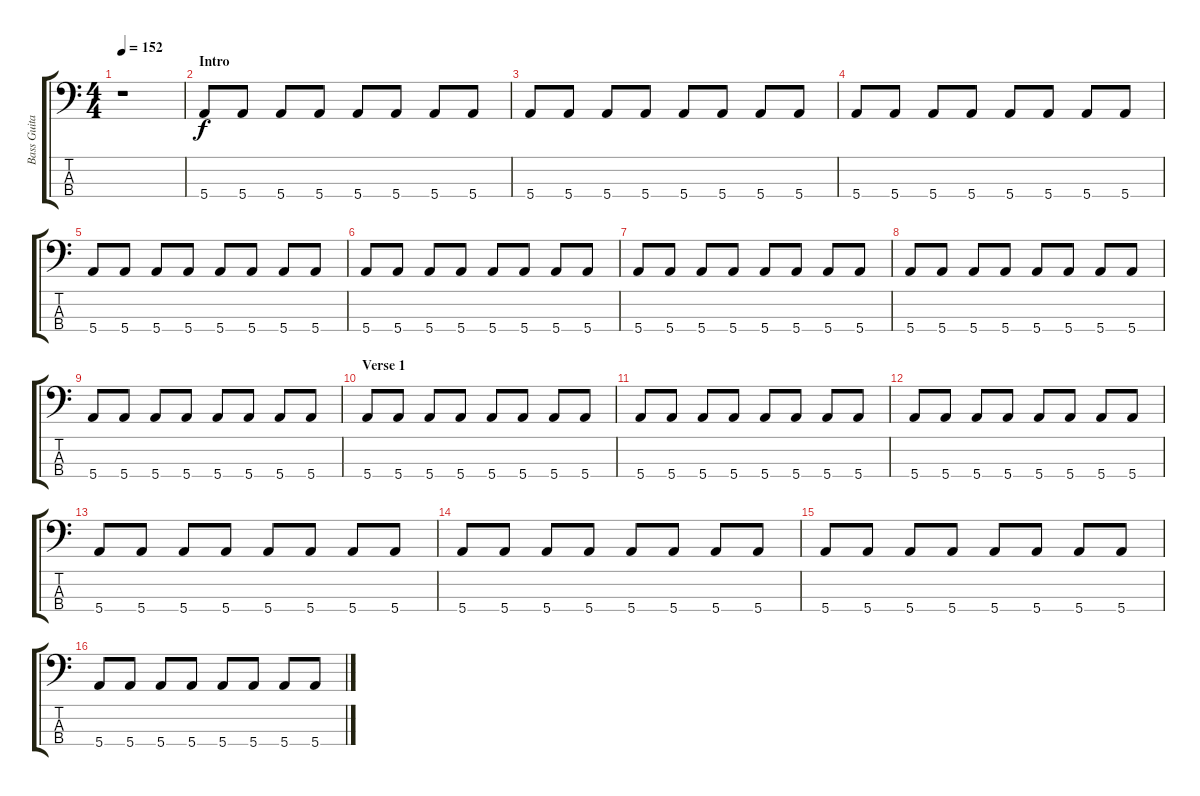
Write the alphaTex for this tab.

\track ("Bass Guitar" "Bass Guita") {instrument electricbassfinger}
\staff {score tabs}
\tuning (G2 D2 A1 E1) {hide}
\ts (4 4)
\tempo 152
\clef f4
\ks c
r.1{dy f instrument electricbassfinger} |
\section ("" "Intro")
5.4.8 5.4.8 5.4.8 5.4.8 5.4.8 5.4.8 5.4.8 5.4.8 |
5.4.8 5.4.8 5.4.8 5.4.8 5.4.8 5.4.8 5.4.8 5.4.8 |
5.4.8 5.4.8 5.4.8 5.4.8 5.4.8 5.4.8 5.4.8 5.4.8 |
5.4.8 5.4.8 5.4.8 5.4.8 5.4.8 5.4.8 5.4.8 5.4.8 |
5.4.8 5.4.8 5.4.8 5.4.8 5.4.8 5.4.8 5.4.8 5.4.8 |
5.4.8 5.4.8 5.4.8 5.4.8 5.4.8 5.4.8 5.4.8 5.4.8 |
5.4.8 5.4.8 5.4.8 5.4.8 5.4.8 5.4.8 5.4.8 5.4.8 |
5.4.8 5.4.8 5.4.8 5.4.8 5.4.8 5.4.8 5.4.8 5.4.8 |
\section ("" "Verse 1")
5.4.8 5.4.8 5.4.8 5.4.8 5.4.8 5.4.8 5.4.8 5.4.8 |
5.4.8 5.4.8 5.4.8 5.4.8 5.4.8 5.4.8 5.4.8 5.4.8 |
5.4.8 5.4.8 5.4.8 5.4.8 5.4.8 5.4.8 5.4.8 5.4.8 |
5.4.8 5.4.8 5.4.8 5.4.8 5.4.8 5.4.8 5.4.8 5.4.8 |
5.4.8 5.4.8 5.4.8 5.4.8 5.4.8 5.4.8 5.4.8 5.4.8 |
5.4.8 5.4.8 5.4.8 5.4.8 5.4.8 5.4.8 5.4.8 5.4.8 |
5.4.8 5.4.8 5.4.8 5.4.8 5.4.8 5.4.8 5.4.8 5.4.8
